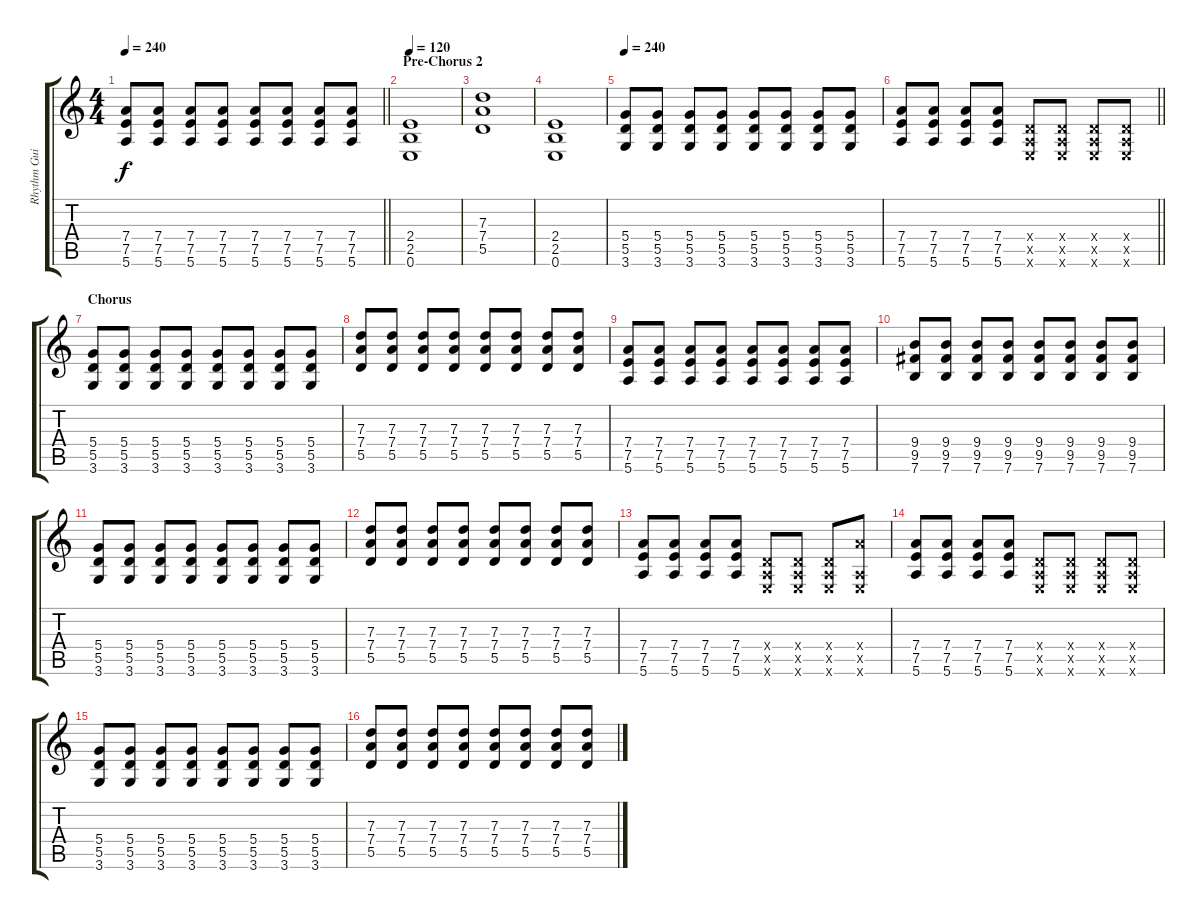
\track ("Rhythm Guitar" "Rhythm Gui") {instrument overdrivenguitar}
\staff {score tabs}
\tuning (E4 B3 G3 D3 A2 E2) {hide}
\ts (4 4)
\tempo 240
\clef g2
\barLineRight lightlight
\ks c
(7.4 7.5 5.6).8{dy f} (7.4 7.5 5.6).8 (7.4 7.5 5.6).8 (7.4 7.5 5.6).8 (7.4 7.5 5.6).8 (7.4 7.5 5.6).8 (7.4 7.5 5.6).8 (7.4 7.5 5.6).8 |
\section ("" "Pre-Chorus 2")
\tempo 120
(2.4 2.5 0.6).1 |
(7.3 7.4 5.5).1 |
(2.4 2.5 0.6).1 |
\tempo 240
(5.4 5.5 3.6).8 (5.4 5.5 3.6).8 (5.4 5.5 3.6).8 (5.4 5.5 3.6).8 (5.4 5.5 3.6).8 (5.4 5.5 3.6).8 (5.4 5.5 3.6).8 (5.4 5.5 3.6).8 |
\barLineRight lightlight
(7.4 7.5 5.6).8 (7.4 7.5 5.6).8 (7.4 7.5 5.6).8 (7.4 7.5 5.6).8 (0.4{x} 0.5{x} 0.6{x}).8 (0.4{x} 0.5{x} 0.6{x}).8 (0.4{x} 0.5{x} 0.6{x}).8 (0.4{x} 0.5{x} 0.6{x}).8 |
\section ("" "Chorus")
(5.4 5.5 3.6).8 (5.4 5.5 3.6).8 (5.4 5.5 3.6).8 (5.4 5.5 3.6).8 (5.4 5.5 3.6).8 (5.4 5.5 3.6).8 (5.4 5.5 3.6).8 (5.4 5.5 3.6).8 |
(7.3 7.4 5.5).8 (7.3 7.4 5.5).8 (7.3 7.4 5.5).8 (7.3 7.4 5.5).8 (7.3 7.4 5.5).8 (7.3 7.4 5.5).8 (7.3 7.4 5.5).8 (7.3 7.4 5.5).8 |
(7.4 7.5 5.6).8 (7.4 7.5 5.6).8 (7.4 7.5 5.6).8 (7.4 7.5 5.6).8 (7.4 7.5 5.6).8 (7.4 7.5 5.6).8 (7.4 7.5 5.6).8 (7.4 7.5 5.6).8 |
(9.4 9.5 7.6).8 (9.4 9.5 7.6).8 (9.4 9.5 7.6).8 (9.4 9.5 7.6).8 (9.4 9.5 7.6).8 (9.4 9.5 7.6).8 (9.4 9.5 7.6).8 (9.4 9.5 7.6).8 |
(5.4 5.5 3.6).8 (5.4 5.5 3.6).8 (5.4 5.5 3.6).8 (5.4 5.5 3.6).8 (5.4 5.5 3.6).8 (5.4 5.5 3.6).8 (5.4 5.5 3.6).8 (5.4 5.5 3.6).8 |
(7.3 7.4 5.5).8 (7.3 7.4 5.5).8 (7.3 7.4 5.5).8 (7.3 7.4 5.5).8 (7.3 7.4 5.5).8 (7.3 7.4 5.5).8 (7.3 7.4 5.5).8 (7.3 7.4 5.5).8 |
(7.4 7.5 5.6).8 (7.4 7.5 5.6).8 (7.4 7.5 5.6).8 (7.4 7.5 5.6).8 (0.4{x} 0.5{x} 0.6{x}).8 (0.4{x} 0.5{x} 0.6{x}).8 (0.4{x} 0.5{x} 0.6{x}).8 (7.4{x} 0.5{x} 0.6{x}).8 |
(7.4 7.5 5.6).8 (7.4 7.5 5.6).8 (7.4 7.5 5.6).8 (7.4 7.5 5.6).8 (0.4{x} 0.5{x} 0.6{x}).8 (0.4{x} 0.5{x} 0.6{x}).8 (0.4{x} 0.5{x} 0.6{x}).8 (0.4{x} 0.5{x} 0.6{x}).8 |
(5.4 5.5 3.6).8 (5.4 5.5 3.6).8 (5.4 5.5 3.6).8 (5.4 5.5 3.6).8 (5.4 5.5 3.6).8 (5.4 5.5 3.6).8 (5.4 5.5 3.6).8 (5.4 5.5 3.6).8 |
(7.3 7.4 5.5).8 (7.3 7.4 5.5).8 (7.3 7.4 5.5).8 (7.3 7.4 5.5).8 (7.3 7.4 5.5).8 (7.3 7.4 5.5).8 (7.3 7.4 5.5).8 (7.3 7.4 5.5).8
